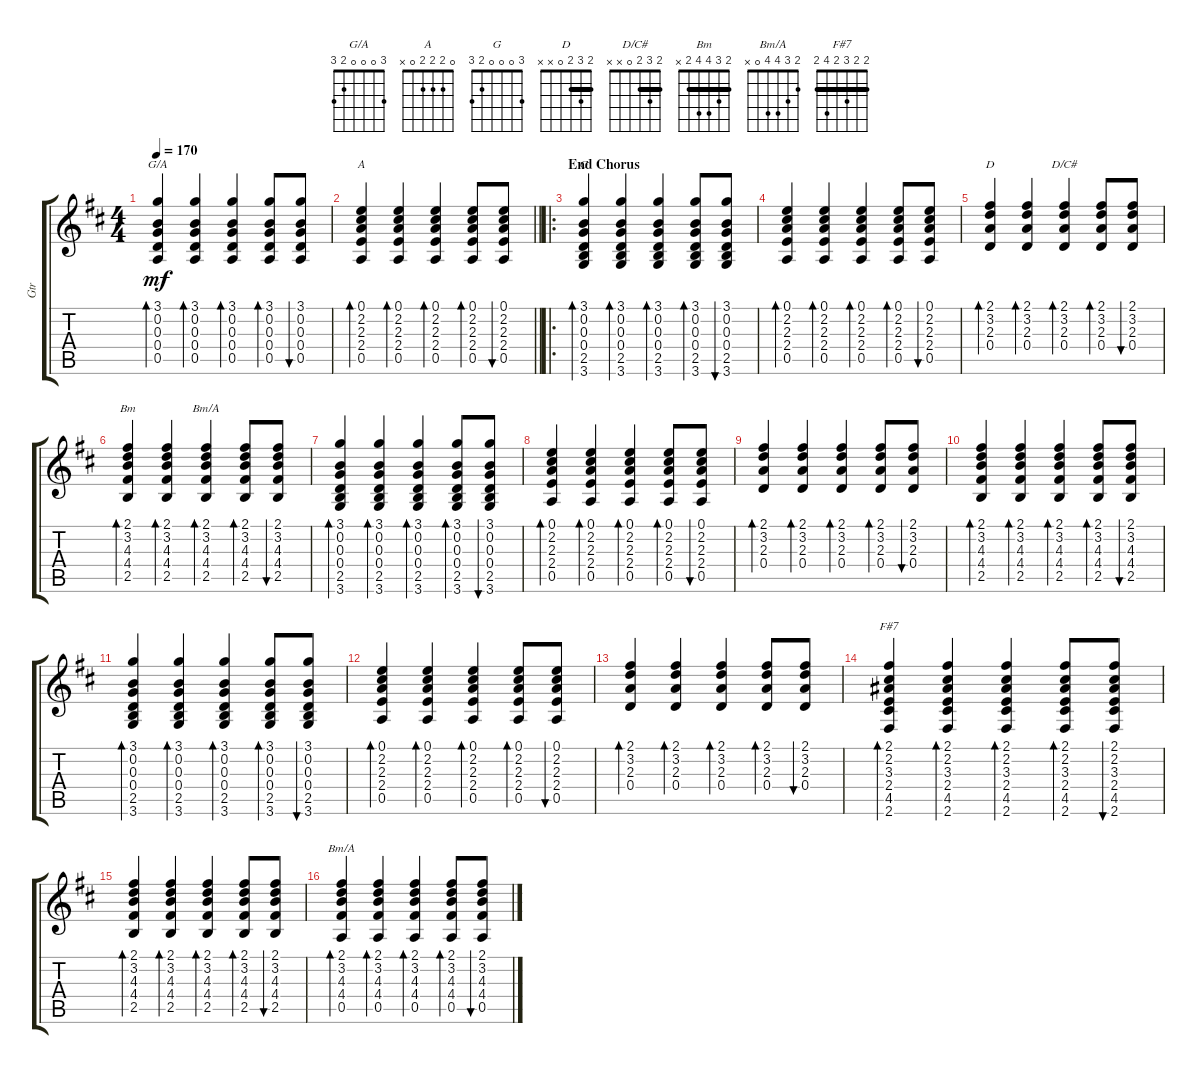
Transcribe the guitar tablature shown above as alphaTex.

\track ("Gtr" "Gtr") {instrument acousticguitarsteel}
\staff {score tabs}
\tuning (E4 B3 G3 D3 A2 E2) {hide}
\chord ("G/A" 3 0 0 0 2 3)
\chord ("A" 0 2 2 2 0 x)
\chord ("G" 3 0 0 0 2 3)
\chord ("D" 2 3 2 0 x x) {barre 2}
\chord ("D/C#" 2 3 2 0 x x) {barre 2}
\chord ("Bm" 2 3 4 4 2 x) {barre 2}
\chord ("Bm/A" 2 3 4 4 2 x) {barre 2}
\chord ("F#7" 2 2 3 2 4 2) {barre 2}
\chord ("Bm/A" 2 3 4 4 0 x)
\ts (4 4)
\tempo 170
\clef g2
\ks d
(3.1 0.2 0.3 0.4 0.5).4{bd 60 ch "G/A" dy mf} (3.1 0.2 0.3 0.4 0.5).4{bd 60} (3.1 0.2 0.3 0.4 0.5).4{bd 60} (3.1 0.2 0.3 0.4 0.5).8{bd 60} (3.1 0.2 0.3 0.4 0.5).8{bu 60} |
\barLineRight lightlight
(0.1 2.2 2.3 2.4 0.5).4{bd 60 ch "A"} (0.1 2.2 2.3 2.4 0.5).4{bd 60} (0.1 2.2 2.3 2.4 0.5).4{bd 60} (0.1 2.2 2.3 2.4 0.5).8{bd 60} (0.1 2.2 2.3 2.4 0.5).8{bu 60} |
\ro
\section ("" "End Chorus")
(3.1 0.2 0.3 0.4 2.5 3.6).4{bd 60 ch "G"} (3.1 0.2 0.3 0.4 2.5 3.6).4{bd 60} (3.1 0.2 0.3 0.4 2.5 3.6).4{bd 60} (3.1 0.2 0.3 0.4 2.5 3.6).8{bd 60} (3.1 0.2 0.3 0.4 2.5 3.6).8{bu 60} |
(0.1 2.2 2.3 2.4 0.5).4{bd 60} (0.1 2.2 2.3 2.4 0.5).4{bd 60} (0.1 2.2 2.3 2.4 0.5).4{bd 60} (0.1 2.2 2.3 2.4 0.5).8{bd 60} (0.1 2.2 2.3 2.4 0.5).8{bu 60} |
(2.1 3.2 2.3 0.4).4{bd 60 ch "D"} (2.1 3.2 2.3 0.4).4{bd 60} (2.1 3.2 2.3 0.4).4{bd 60 ch "D/C#"} (2.1 3.2 2.3 0.4).8{bd 60} (2.1 3.2 2.3 0.4).8{bu 60} |
(2.1 3.2 4.3 4.4 2.5).4{bd 60 ch "Bm"} (2.1 3.2 4.3 4.4 2.5).4{bd 60} (2.1 3.2 4.3 4.4 2.5).4{bd 60 ch "Bm/A"} (2.1 3.2 4.3 4.4 2.5).8{bd 60} (2.1 3.2 4.3 4.4 2.5).8{bu 60} |
(3.1 0.2 0.3 0.4 2.5 3.6).4{bd 60} (3.1 0.2 0.3 0.4 2.5 3.6).4{bd 60} (3.1 0.2 0.3 0.4 2.5 3.6).4{bd 60} (3.1 0.2 0.3 0.4 2.5 3.6).8{bd 60} (3.1 0.2 0.3 0.4 2.5 3.6).8{bu 60} |
(0.1 2.2 2.3 2.4 0.5).4{bd 60} (0.1 2.2 2.3 2.4 0.5).4{bd 60} (0.1 2.2 2.3 2.4 0.5).4{bd 60} (0.1 2.2 2.3 2.4 0.5).8{bd 60} (0.1 2.2 2.3 2.4 0.5).8{bu 60} |
(2.1 3.2 2.3 0.4).4{bd 60} (2.1 3.2 2.3 0.4).4{bd 60} (2.1 3.2 2.3 0.4).4{bd 60} (2.1 3.2 2.3 0.4).8{bd 60} (2.1 3.2 2.3 0.4).8{bu 60} |
(2.1 3.2 4.3 4.4 2.5).4{bd 60} (2.1 3.2 4.3 4.4 2.5).4{bd 60} (2.1 3.2 4.3 4.4 2.5).4{bd 60} (2.1 3.2 4.3 4.4 2.5).8{bd 60} (2.1 3.2 4.3 4.4 2.5).8{bu 60} |
(3.1 0.2 0.3 0.4 2.5 3.6).4{bd 60} (3.1 0.2 0.3 0.4 2.5 3.6).4{bd 60} (3.1 0.2 0.3 0.4 2.5 3.6).4{bd 60} (3.1 0.2 0.3 0.4 2.5 3.6).8{bd 60} (3.1 0.2 0.3 0.4 2.5 3.6).8{bu 60} |
(0.1 2.2 2.3 2.4 0.5).4{bd 60} (0.1 2.2 2.3 2.4 0.5).4{bd 60} (0.1 2.2 2.3 2.4 0.5).4{bd 60} (0.1 2.2 2.3 2.4 0.5).8{bd 60} (0.1 2.2 2.3 2.4 0.5).8{bu 60} |
(2.1 3.2 2.3 0.4).4{bd 60} (2.1 3.2 2.3 0.4).4{bd 60} (2.1 3.2 2.3 0.4).4{bd 60} (2.1 3.2 2.3 0.4).8{bd 60} (2.1 3.2 2.3 0.4).8{bu 60} |
(2.1 2.2 3.3 2.4 4.5 2.6).4{bd 60 ch "F#7"} (2.1 2.2 3.3 2.4 4.5 2.6).4{bd 60} (2.1 2.2 3.3 2.4 4.5 2.6).4{bd 60} (2.1 2.2 3.3 2.4 4.5 2.6).8{bd 60} (2.1 2.2 3.3 2.4 4.5 2.6).8{bu 60} |
(2.1 3.2 4.3 4.4 2.5).4{bd 60} (2.1 3.2 4.3 4.4 2.5).4{bd 60} (2.1 3.2 4.3 4.4 2.5).4{bd 60} (2.1 3.2 4.3 4.4 2.5).8{bd 60} (2.1 3.2 4.3 4.4 2.5).8{bu 60} |
(2.1 3.2 4.3 4.4 0.5).4{bd 60 ch "Bm/A"} (2.1 3.2 4.3 4.4 0.5).4{bd 60} (2.1 3.2 4.3 4.4 0.5).4{bd 60} (2.1 3.2 4.3 4.4 0.5).8{bd 60} (2.1 3.2 4.3 4.4 0.5).8{bu 60}
